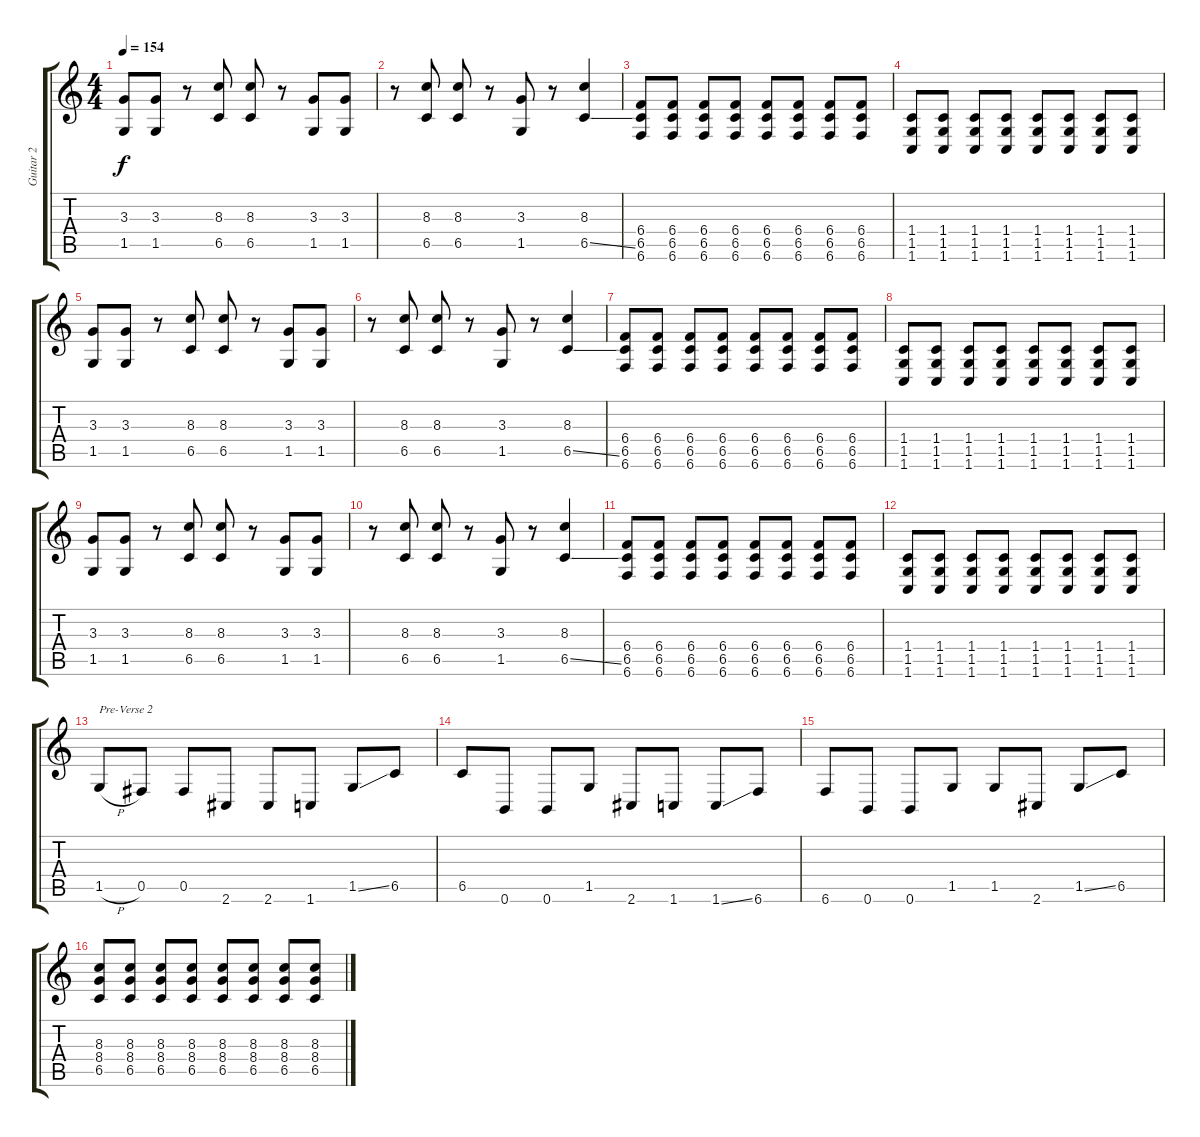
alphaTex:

\track ("Guitar 2" "Guitar 2") {instrument distortionguitar}
\staff {score tabs}
\tuning (Db4 Ab3 E3 B2 Gb2 B1) {hide}
\ts (4 4)
\tempo 154
\clef g2
\ks c
(3.3 1.5).8{dy f} (3.3 1.5).8 r.8 (8.3 6.5).8 (8.3 6.5).8 r.8 (3.3 1.5).8 (3.3 1.5).8 |
r.8 (8.3 6.5).8 (8.3 6.5).8 r.8 (3.3 1.5).8 r.8 (8.3 6.5{ss}).4 |
(6.4 6.5 6.6).8 (6.4 6.5 6.6).8 (6.4 6.5 6.6).8 (6.4 6.5 6.6).8 (6.4 6.5 6.6).8 (6.4 6.5 6.6).8 (6.4 6.5 6.6).8 (6.4 6.5 6.6).8 |
(1.4 1.5 1.6).8 (1.4 1.5 1.6).8 (1.4 1.5 1.6).8 (1.4 1.5 1.6).8 (1.4 1.5 1.6).8 (1.4 1.5 1.6).8 (1.4 1.5 1.6).8 (1.4 1.5 1.6).8 |
(3.3 1.5).8 (3.3 1.5).8 r.8 (8.3 6.5).8 (8.3 6.5).8 r.8 (3.3 1.5).8 (3.3 1.5).8 |
r.8 (8.3 6.5).8 (8.3 6.5).8 r.8 (3.3 1.5).8 r.8 (8.3 6.5{ss}).4 |
(6.4 6.5 6.6).8 (6.4 6.5 6.6).8 (6.4 6.5 6.6).8 (6.4 6.5 6.6).8 (6.4 6.5 6.6).8 (6.4 6.5 6.6).8 (6.4 6.5 6.6).8 (6.4 6.5 6.6).8 |
(1.4 1.5 1.6).8 (1.4 1.5 1.6).8 (1.4 1.5 1.6).8 (1.4 1.5 1.6).8 (1.4 1.5 1.6).8 (1.4 1.5 1.6).8 (1.4 1.5 1.6).8 (1.4 1.5 1.6).8 |
(3.3 1.5).8 (3.3 1.5).8 r.8 (8.3 6.5).8 (8.3 6.5).8 r.8 (3.3 1.5).8 (3.3 1.5).8 |
r.8 (8.3 6.5).8 (8.3 6.5).8 r.8 (3.3 1.5).8 r.8 (8.3 6.5{ss}).4 |
(6.4 6.5 6.6).8 (6.4 6.5 6.6).8 (6.4 6.5 6.6).8 (6.4 6.5 6.6).8 (6.4 6.5 6.6).8 (6.4 6.5 6.6).8 (6.4 6.5 6.6).8 (6.4 6.5 6.6).8 |
(1.4 1.5 1.6).8 (1.4 1.5 1.6).8 (1.4 1.5 1.6).8 (1.4 1.5 1.6).8 (1.4 1.5 1.6).8 (1.4 1.5 1.6).8 (1.4 1.5 1.6).8 (1.4 1.5 1.6).8 |
1.5{h}.8{txt "Pre-Verse 2"} 0.5.8 0.5.8 2.6.8 2.6.8 1.6.8 1.5{ss}.8 6.5.8 |
6.5.8 0.6.8 0.6.8 1.5.8 2.6.8 1.6.8 1.6{ss}.8 6.6.8 |
6.6.8 0.6.8 0.6.8 1.5.8 1.5.8 2.6.8 1.5{ss}.8 6.5.8 |
(8.3 8.4 6.5).8 (8.3 8.4 6.5).8 (8.3 8.4 6.5).8 (8.3 8.4 6.5).8 (8.3 8.4 6.5).8 (8.3 8.4 6.5).8 (8.3 8.4 6.5).8 (8.3 8.4 6.5).8
